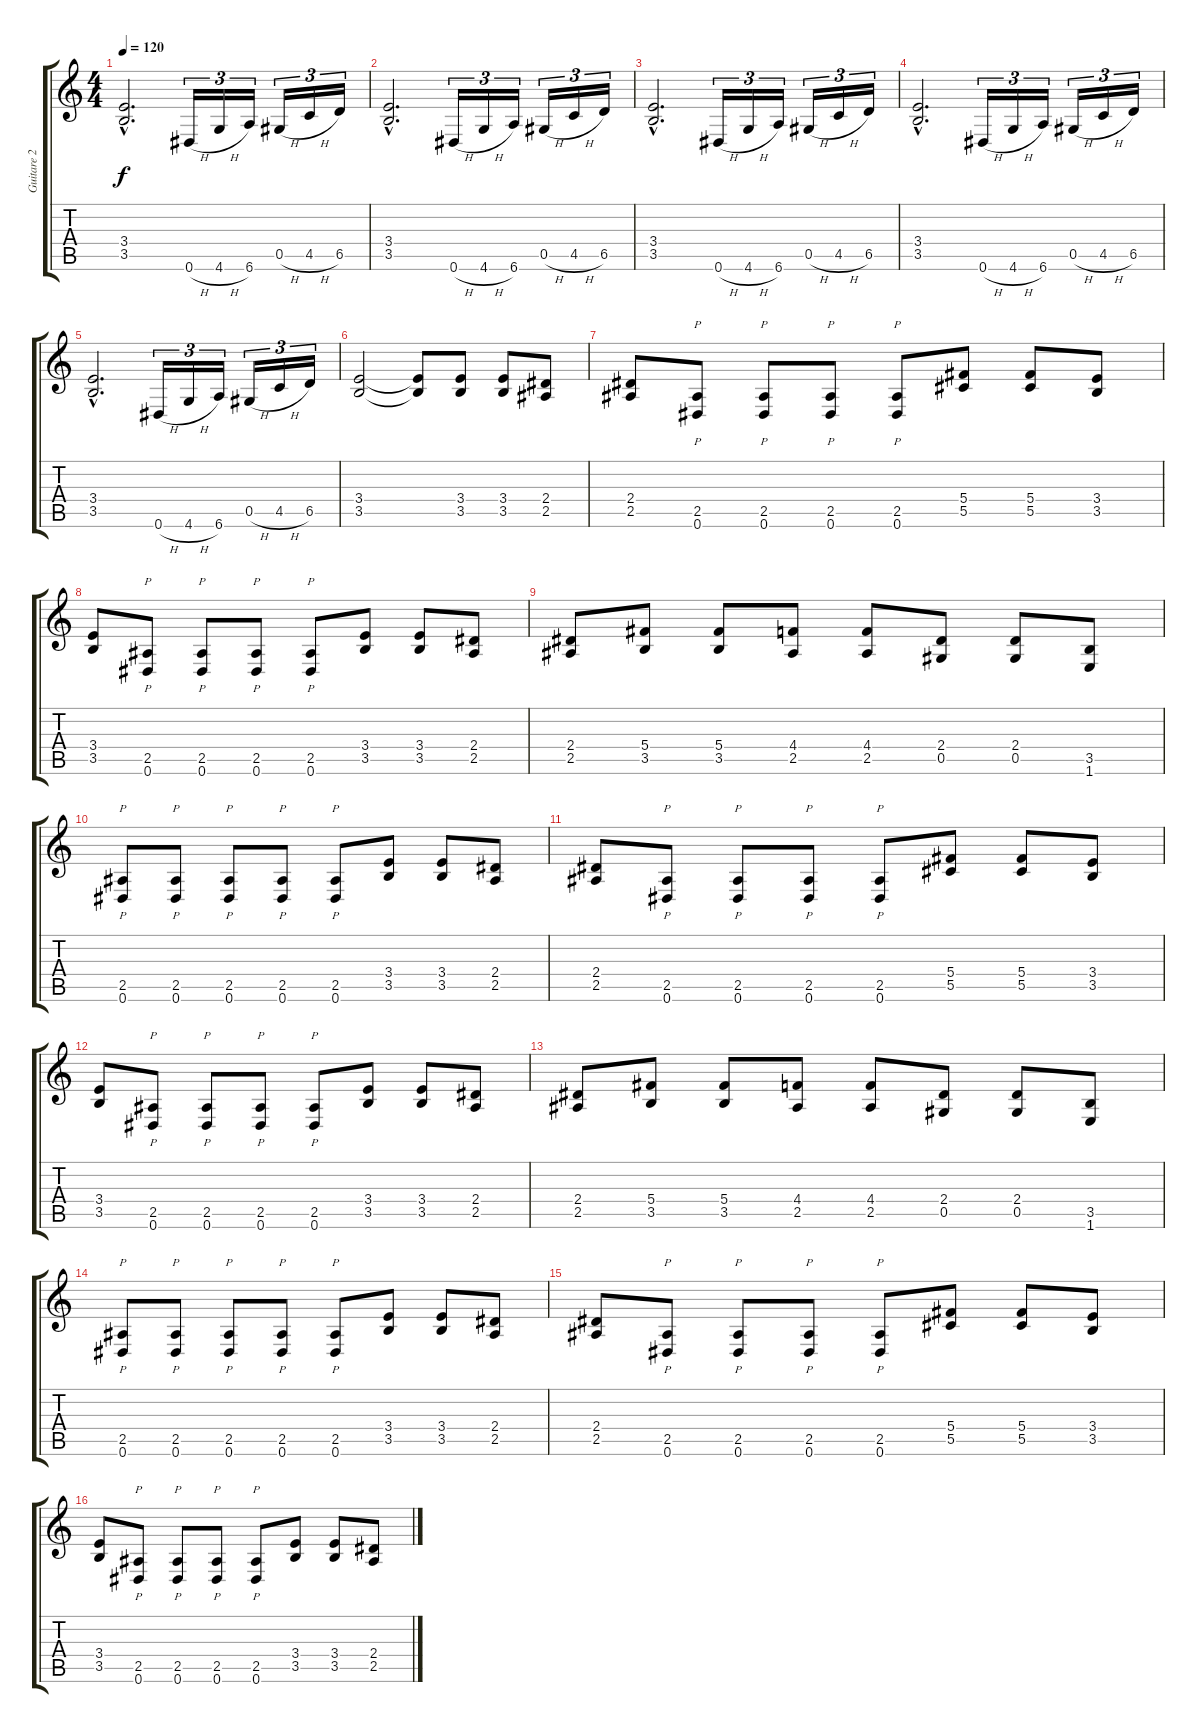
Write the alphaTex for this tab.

\track ("Guitare 2" "Guitare 2") {instrument distortionguitar}
\staff {score tabs}
\tuning (Eb4 Bb3 Gb3 Db3 Ab2 Eb2) {hide}
\ts (4 4)
\tempo 120
\clef g2
\ks c
(3.4{hac} 3.5{hac}).2{d dy f} 0.6{h}.16{tu (3 2)} 4.6{h}.16{tu (3 2)} 6.6.16{tu (3 2)} 0.5{h}.16{tu (3 2)} 4.5{h}.16{tu (3 2)} 6.5.16{tu (3 2)} |
(3.4{hac} 3.5{hac}).2{d} 0.6{h}.16{tu (3 2)} 4.6{h}.16{tu (3 2)} 6.6.16{tu (3 2)} 0.5{h}.16{tu (3 2)} 4.5{h}.16{tu (3 2)} 6.5.16{tu (3 2)} |
(3.4{hac} 3.5{hac}).2{d} 0.6{h}.16{tu (3 2)} 4.6{h}.16{tu (3 2)} 6.6.16{tu (3 2)} 0.5{h}.16{tu (3 2)} 4.5{h}.16{tu (3 2)} 6.5.16{tu (3 2)} |
(3.4{hac} 3.5{hac}).2{d} 0.6{h}.16{tu (3 2)} 4.6{h}.16{tu (3 2)} 6.6.16{tu (3 2)} 0.5{h}.16{tu (3 2)} 4.5{h}.16{tu (3 2)} 6.5.16{tu (3 2)} |
(3.4{hac} 3.5{hac}).2{d} 0.6{h}.16{tu (3 2)} 4.6{h}.16{tu (3 2)} 6.6.16{tu (3 2)} 0.5{h}.16{tu (3 2)} 4.5{h}.16{tu (3 2)} 6.5.16{tu (3 2)} |
(3.4 3.5).2 (3.4{t} 3.5{t}).8 (3.4 3.5).8 (3.4 3.5).8 (2.4 2.5).8 |
(2.4 2.5).8 (2.5 0.6).8{p} (2.5 0.6).8{p} (2.5 0.6).8{p} (2.5 0.6).8{p} (5.4 5.5).8 (5.4 5.5).8 (3.4 3.5).8 |
(3.4 3.5).8 (2.5 0.6).8{p} (2.5 0.6).8{p} (2.5 0.6).8{p} (2.5 0.6).8{p} (3.4 3.5).8 (3.4 3.5).8 (2.4 2.5).8 |
(2.4 2.5).8 (5.4 3.5).8 (5.4 3.5).8 (4.4 2.5).8 (4.4 2.5).8 (2.4 0.5).8 (2.4 0.5).8 (3.5 1.6).8 |
(2.5 0.6).8{p} (2.5 0.6).8{p} (2.5 0.6).8{p} (2.5 0.6).8{p} (2.5 0.6).8{p} (3.4 3.5).8 (3.4 3.5).8 (2.4 2.5).8 |
(2.4 2.5).8 (2.5 0.6).8{p} (2.5 0.6).8{p} (2.5 0.6).8{p} (2.5 0.6).8{p} (5.4 5.5).8 (5.4 5.5).8 (3.4 3.5).8 |
(3.4 3.5).8 (2.5 0.6).8{p} (2.5 0.6).8{p} (2.5 0.6).8{p} (2.5 0.6).8{p} (3.4 3.5).8 (3.4 3.5).8 (2.4 2.5).8 |
(2.4 2.5).8 (5.4 3.5).8 (5.4 3.5).8 (4.4 2.5).8 (4.4 2.5).8 (2.4 0.5).8 (2.4 0.5).8 (3.5 1.6).8 |
(2.5 0.6).8{p} (2.5 0.6).8{p} (2.5 0.6).8{p} (2.5 0.6).8{p} (2.5 0.6).8{p} (3.4 3.5).8 (3.4 3.5).8 (2.4 2.5).8 |
(2.4 2.5).8 (2.5 0.6).8{p} (2.5 0.6).8{p} (2.5 0.6).8{p} (2.5 0.6).8{p} (5.4 5.5).8 (5.4 5.5).8 (3.4 3.5).8 |
(3.4 3.5).8 (2.5 0.6).8{p} (2.5 0.6).8{p} (2.5 0.6).8{p} (2.5 0.6).8{p} (3.4 3.5).8 (3.4 3.5).8 (2.4 2.5).8
